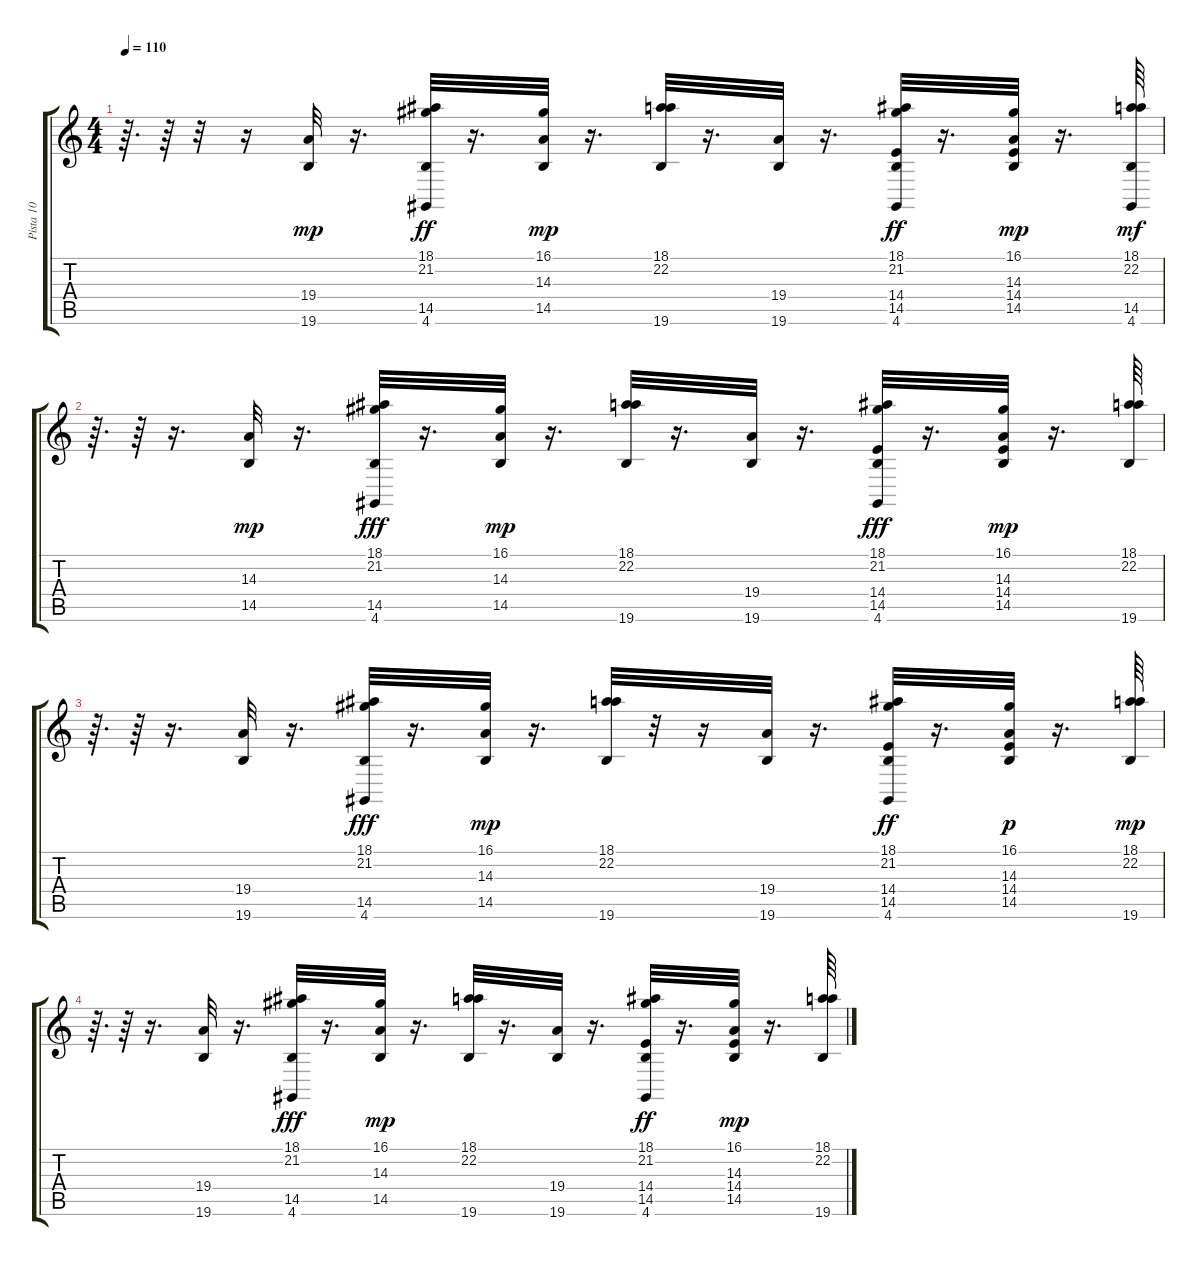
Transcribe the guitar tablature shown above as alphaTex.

\track ("Pista 10" "Pista 10") {instrument cello}
\staff {score tabs}
\tuning (E4 B3 G3 D3 A2 E2) {hide}
\ts (4 4)
\tempo 110
\clef g2
\ks c
r.64{d dy mp} r.64 r.32 r.16 (19.4 19.6).32 r.16{d} (18.1 21.2 14.5 4.6).32{dy ff} r.16{d} (16.1 14.3 14.5).32{dy mp} r.16{d} (18.1 22.2 19.6).32 r.16{d} (19.4 19.6).32 r.16{d} (18.1 21.2 14.4 14.5 4.6).32{dy ff} r.16{d} (16.1 14.3 14.4 14.5).32{dy mp} r.16{d} (18.1 22.2 14.5 4.6).64{dy mf} |
r.64{d} r.64 r.16{d} (14.3 14.5).32{dy mp} r.16{d} (18.1 21.2 14.5 4.6).32{dy fff} r.16{d} (16.1 14.3 14.5).32{dy mp} r.16{d} (18.1 22.2 19.6).32 r.16{d} (19.4 19.6).32 r.16{d} (18.1 21.2 14.4 14.5 4.6).32{dy fff} r.16{d} (16.1 14.3 14.4 14.5).32{dy mp} r.16{d} (18.1 22.2 19.6).64 |
r.64{d} r.64 r.16{d} (19.4 19.6).32 r.16{d} (18.1 21.2 14.5 4.6).32{dy fff} r.16{d} (16.1 14.3 14.5).32{dy mp} r.16{d} (18.1 22.2 19.6).32 r.32 r.16 (19.4 19.6).32 r.16{d} (18.1 21.2 14.4 14.5 4.6).32{dy ff} r.16{d} (16.1 14.3 14.4 14.5).32{dy p} r.16{d} (18.1 22.2 19.6).64{dy mp} |
r.64{d} r.64 r.16{d} (19.4 19.6).32 r.16{d} (18.1 21.2 14.5 4.6).32{dy fff} r.16{d} (16.1 14.3 14.5).32{dy mp} r.16{d} (18.1 22.2 19.6).32 r.16{d} (19.4 19.6).32 r.16{d} (18.1 21.2 14.4 14.5 4.6).32{dy ff} r.16{d} (16.1 14.3 14.4 14.5).32{dy mp} r.16{d} (18.1 22.2 19.6).64
